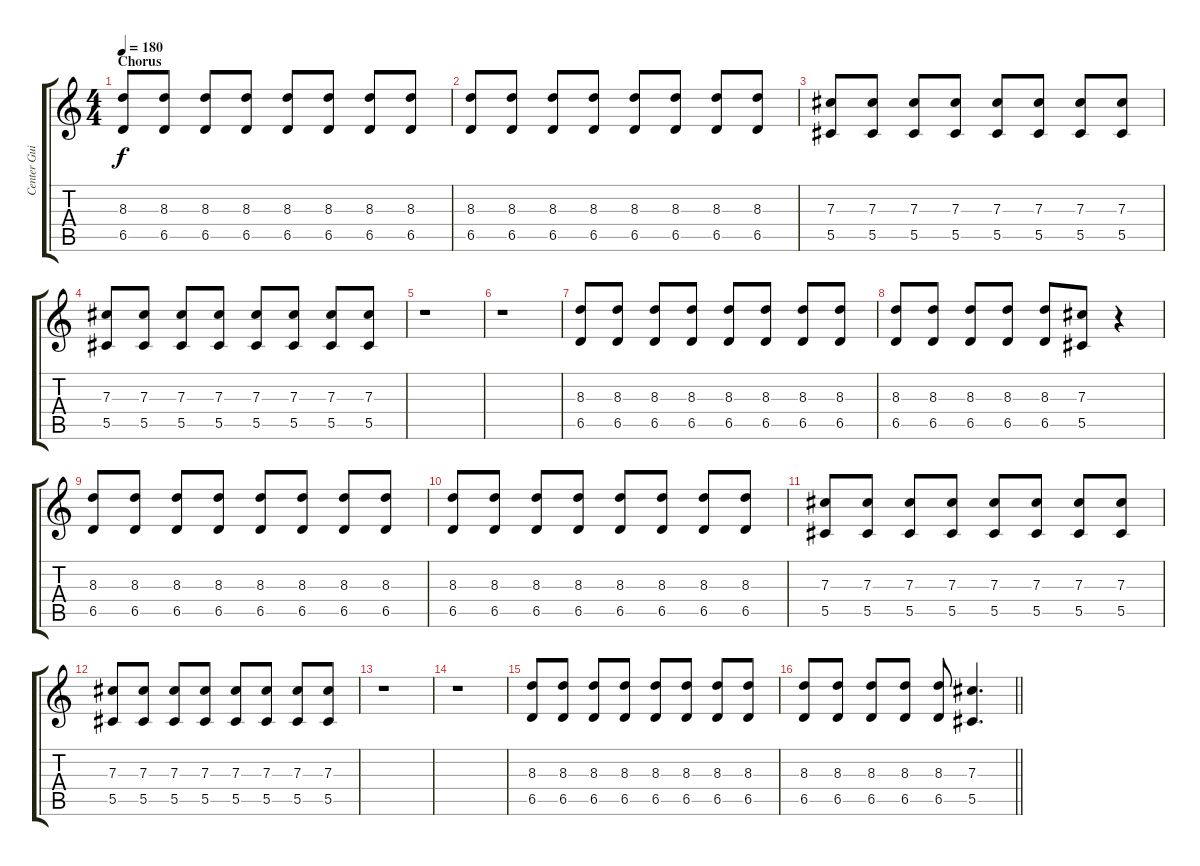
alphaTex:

\track ("Center Guitar" "Center Gui") {instrument overdrivenguitar}
\staff {score tabs}
\tuning (Eb4 Bb3 Gb3 Db3 Ab2 Db2) {hide}
\ts (4 4)
\section ("" "Chorus")
\tempo 180
\clef g2
\ks c
(8.3 6.5).8{dy f} (8.3 6.5).8 (8.3 6.5).8 (8.3 6.5).8 (8.3 6.5).8 (8.3 6.5).8 (8.3 6.5).8 (8.3 6.5).8 |
(8.3 6.5).8 (8.3 6.5).8 (8.3 6.5).8 (8.3 6.5).8 (8.3 6.5).8 (8.3 6.5).8 (8.3 6.5).8 (8.3 6.5).8 |
(7.3 5.5).8 (7.3 5.5).8 (7.3 5.5).8 (7.3 5.5).8 (7.3 5.5).8 (7.3 5.5).8 (7.3 5.5).8 (7.3 5.5).8 |
(7.3 5.5).8 (7.3 5.5).8 (7.3 5.5).8 (7.3 5.5).8 (7.3 5.5).8 (7.3 5.5).8 (7.3 5.5).8 (7.3 5.5).8 |
r.1 |
r.1 |
(8.3 6.5).8 (8.3 6.5).8 (8.3 6.5).8 (8.3 6.5).8 (8.3 6.5).8 (8.3 6.5).8 (8.3 6.5).8 (8.3 6.5).8 |
(8.3 6.5).8 (8.3 6.5).8 (8.3 6.5).8 (8.3 6.5).8 (8.3 6.5).8 (7.3 5.5).8 r.4 |
(8.3 6.5).8 (8.3 6.5).8 (8.3 6.5).8 (8.3 6.5).8 (8.3 6.5).8 (8.3 6.5).8 (8.3 6.5).8 (8.3 6.5).8 |
(8.3 6.5).8 (8.3 6.5).8 (8.3 6.5).8 (8.3 6.5).8 (8.3 6.5).8 (8.3 6.5).8 (8.3 6.5).8 (8.3 6.5).8 |
(7.3 5.5).8 (7.3 5.5).8 (7.3 5.5).8 (7.3 5.5).8 (7.3 5.5).8 (7.3 5.5).8 (7.3 5.5).8 (7.3 5.5).8 |
(7.3 5.5).8 (7.3 5.5).8 (7.3 5.5).8 (7.3 5.5).8 (7.3 5.5).8 (7.3 5.5).8 (7.3 5.5).8 (7.3 5.5).8 |
r.1 |
r.1 |
(8.3 6.5).8 (8.3 6.5).8 (8.3 6.5).8 (8.3 6.5).8 (8.3 6.5).8 (8.3 6.5).8 (8.3 6.5).8 (8.3 6.5).8 |
\barLineRight lightlight
(8.3 6.5).8 (8.3 6.5).8 (8.3 6.5).8 (8.3 6.5).8 (8.3 6.5).8 (7.3 5.5).4{d}
